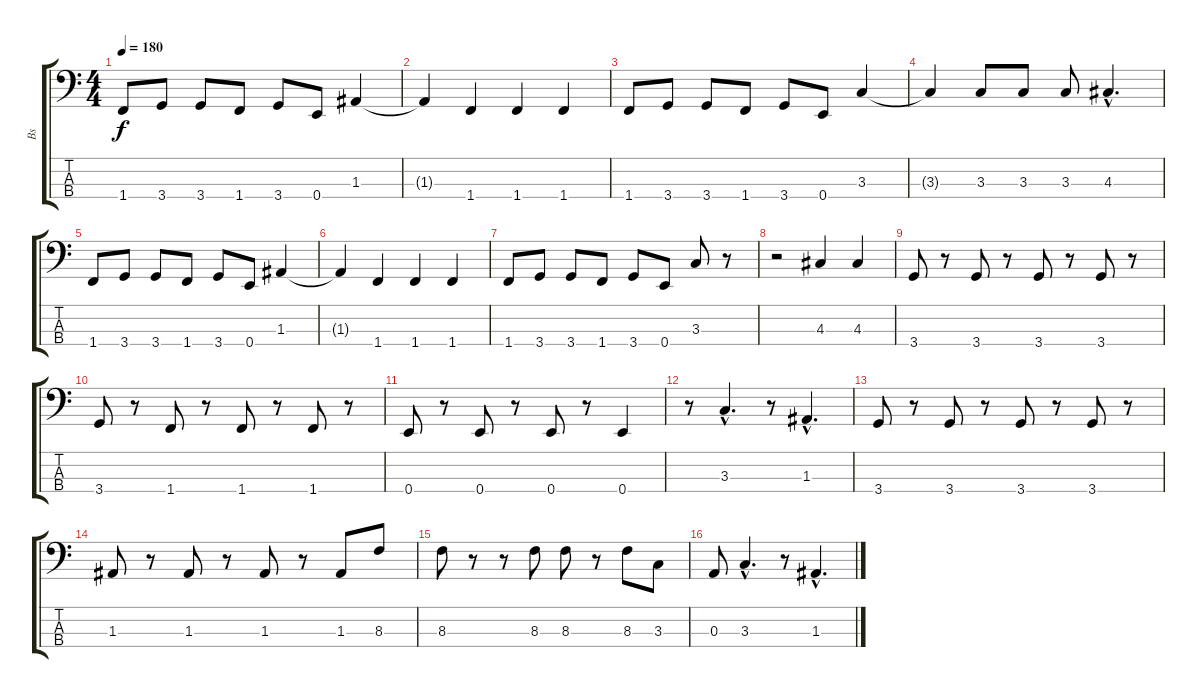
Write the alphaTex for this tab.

\track ("Bs" "Bs") {instrument electricbasspick}
\staff {score tabs}
\tuning (G2 D2 A1 E1) {hide}
\ts (4 4)
\tempo 180
\clef f4
\ks c
1.4.8{dy f} 3.4.8 3.4.8 1.4.8 3.4.8 0.4.8 1.3.4 |
1.3{t}.4 1.4.4 1.4.4 1.4.4 |
1.4.8 3.4.8 3.4.8 1.4.8 3.4.8 0.4.8 3.3.4 |
3.3{t}.4 3.3.8 3.3.8 3.3.8 4.3{hac}.4{d} |
1.4.8 3.4.8 3.4.8 1.4.8 3.4.8 0.4.8 1.3.4 |
1.3{t}.4 1.4.4 1.4.4 1.4.4 |
1.4.8 3.4.8 3.4.8 1.4.8 3.4.8 0.4.8 3.3.8 r.8 |
r.2 4.3.4 4.3.4 |
3.4.8 r.8 3.4.8 r.8 3.4.8 r.8 3.4.8 r.8 |
3.4.8 r.8 1.4.8 r.8 1.4.8 r.8 1.4.8 r.8 |
0.4.8 r.8 0.4.8 r.8 0.4.8 r.8 0.4.4 |
r.8 3.3{hac}.4{d} r.8 1.3{hac}.4{d} |
3.4.8 r.8 3.4.8 r.8 3.4.8 r.8 3.4.8 r.8 |
1.3.8 r.8 1.3.8 r.8 1.3.8 r.8 1.3.8 8.3.8 |
8.3.8 r.8 r.8 8.3.8 8.3.8 r.8 8.3.8 3.3.8 |
0.3.8 3.3{hac}.4{d} r.8 1.3{hac}.4{d}
